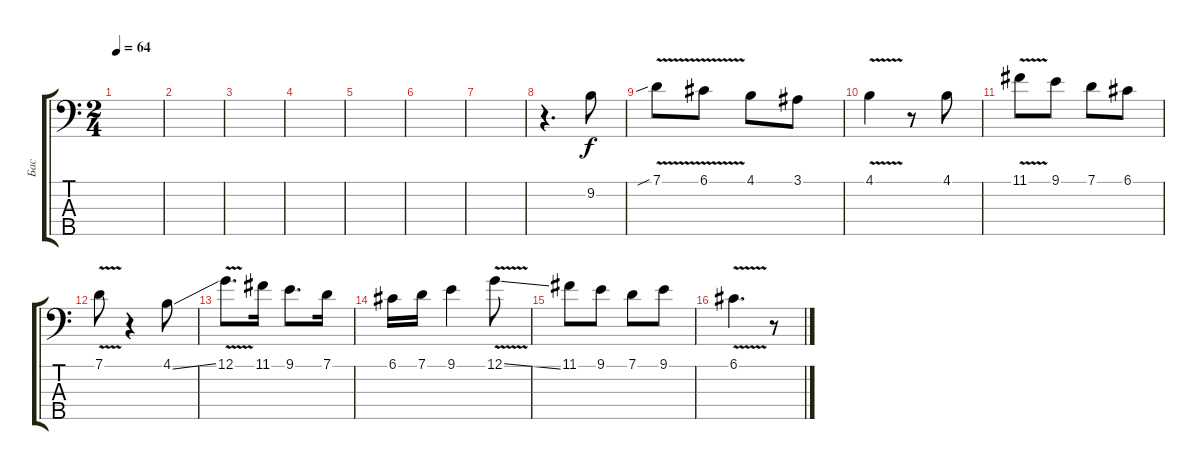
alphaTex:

\track ("Бас" "Бас") {instrument electricbassfinger}
\staff {score tabs}
\tuning (G2 D2 A1 E1 B0) {hide}
\ts (2 4)
\tempo 64
\clef f4
\ks c
|
|
|
|
|
|
|
r.4{d} 9.2.8 |
7.1{v sib}.8 6.1{v}.8 4.1.8 3.1.8 |
4.1{v}.4 r.8 4.1.8 |
11.1{v}.8 9.1.8 7.1.8 6.1.8 |
7.1{v}.8 r.4 4.1{ss}.8 |
12.1{v}.8{d} 11.1.16 9.1.8{d} 7.1.16 |
6.1.16 7.1.16 9.1.4 12.1{v ss}.8 |
11.1.8 9.1.8 7.1.8 9.1.8 |
6.1{v}.4{d} r.8
